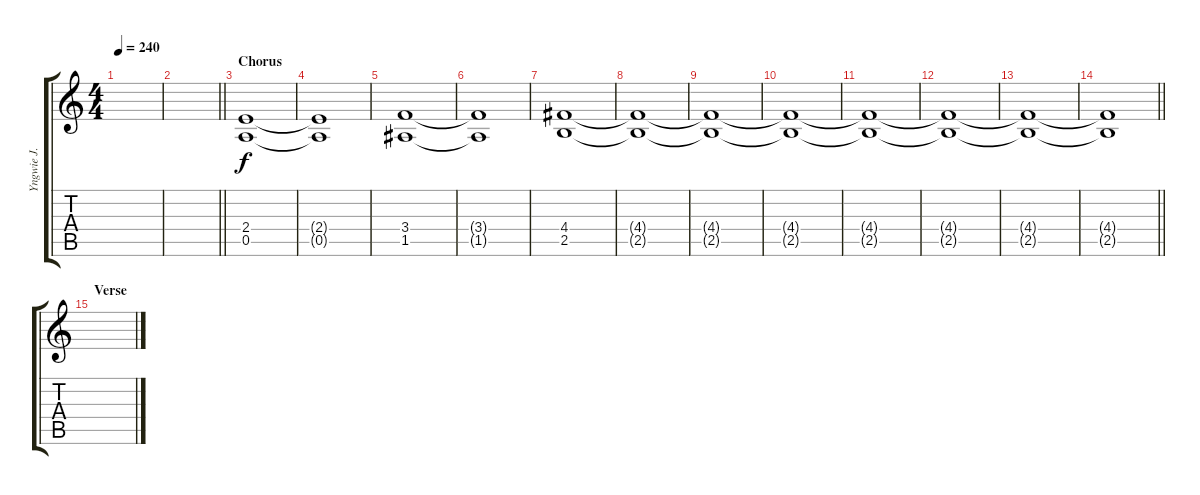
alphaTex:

\track ("Yngwie J. Malmsteen (Rythm Guitar 1)" "Yngwie J. ") {instrument overdrivenguitar}
\staff {score tabs}
\tuning (E4 B3 G3 D3 A2 E2) {hide}
\ts (4 4)
\tempo 240
\clef g2
\ks c
|
\barLineRight lightlight
|
\section ("" "Chorus")
(2.4 0.5).1 |
(2.4{t} 0.5{t}).1 |
(3.4 1.5).1 |
(3.4{t} 1.5{t}).1 |
(4.4 2.5).1 |
(4.4{t} 2.5{t}).1 |
(4.4{t} 2.5{t}).1 |
(4.4{t} 2.5{t}).1 |
(4.4{t} 2.5{t}).1 |
(4.4{t} 2.5{t}).1 |
(4.4{t} 2.5{t}).1 |
\barLineRight lightlight
(4.4{t} 2.5{t}).1 |
\section ("" "Verse")
